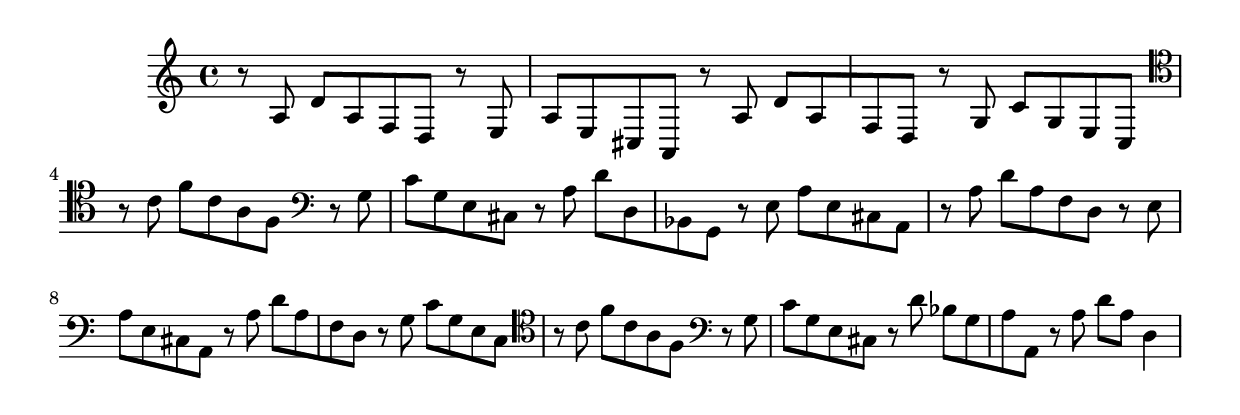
%%  quarto_basso.ly
%%  Copyright (c) 2011 Benjamin Coudrin <benjamin.coudrin@gmail.com>
%%                All Rights Reserved
%%
%%  Copyleft :
%%  This program is free software. It comes without any warranty, to
%%  the extent permitted by applicable law. You can redistribute it
%%  and/or modify it under the terms of the Do What The Fuck You Want
%%  To Public License, Version 2, as published by Sam Hocevar. See
%%  http://sam.zoy.org/wtfpl/COPYING for more details.

\relative c' {
  r8 a8 d8[ a f d]
  r8 e8 a8[ e cis a]
  r8 a'8 d8[ a f d]
  r8 g8 c8[ g e c]
  \clef tenor
  r8 c'8 f8[ c a f]
  \clef bass
  r8 g8 c8[ g e cis]
  r8 a'8 d8[ d, bes g]
  r8 e'8 a8[ e cis a]
  r8 a'8 d8[ a f d]
  r8 e8 a8[ e cis a]
  r8 a'8 d8[ a f d]
  r8 g8 c8[ g e c]
  \clef tenor
  r8 c'8 f8[ c a f]
  \clef bass
  r8 g8 c8[ g e cis]
  r8 d'8 bes8[ g a a,]
  r8 a'8 d8[ a] d,4
}